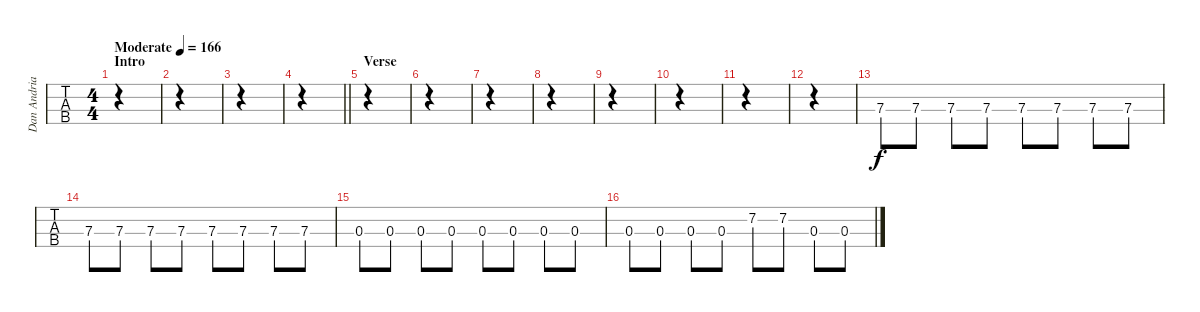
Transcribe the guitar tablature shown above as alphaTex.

\track ("Dan Andriano - Bass" "Dan Andria") {instrument electricbassfinger}
\staff {tabs}
\tuning (G2 D2 A1 E1) {hide}
\ts (4 4)
\section ("" "Intro")
\tempo (166 "Moderate")
\clef f4
\ks c
|
|
|
\barLineRight lightlight
|
\section ("" "Verse")
|
|
|
|
|
|
|
|
7.3.8 7.3.8 7.3.8 7.3.8 7.3.8 7.3.8 7.3.8 7.3.8 |
7.3.8 7.3.8 7.3.8 7.3.8 7.3.8 7.3.8 7.3.8 7.3.8 |
0.3.8 0.3.8 0.3.8 0.3.8 0.3.8 0.3.8 0.3.8 0.3.8 |
0.3.8 0.3.8 0.3.8 0.3.8 7.2.8 7.2.8 0.3.8 0.3.8
